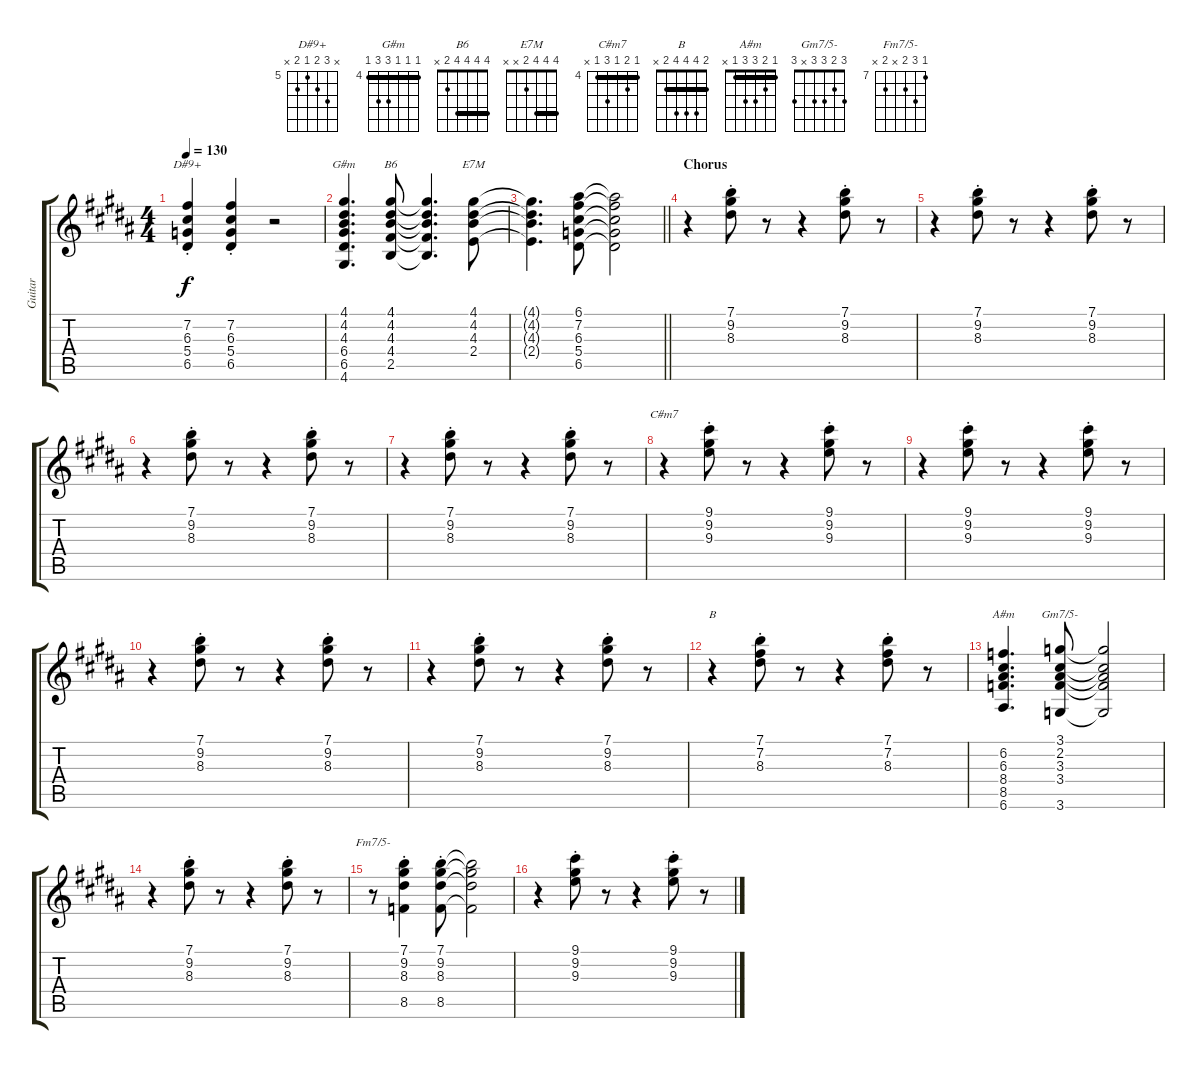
\track ("Guitar" "Guitar") {instrument electricguitarjazz}
\staff {score tabs}
\tuning (E4 B3 G3 D3 A2 E2) {hide}
\chord ("D#9+" x 7 6 5 6 x) {firstfret 5}
\chord ("G#m" 4 4 4 6 6 4) {firstfret 4 barre 4}
\chord ("B6" 4 4 4 4 2 x) {barre 4}
\chord ("E7M" 4 4 4 2 x x) {barre 4}
\chord ("C#m7" 4 5 4 6 4 x) {firstfret 4 barre 4}
\chord ("B" 2 4 4 4 2 x) {barre 2}
\chord ("A#m" 1 2 3 3 1 x) {barre 1}
\chord ("Gm7/5-" 3 2 3 3 x 3)
\chord ("Fm7/5-" 7 9 8 x 8 x) {firstfret 7}
\ts (4 4)
\tempo 130
\clef g2
\ks b
(7.2{st} 6.3{st} 5.4{st} 6.5{st}).4{ch "D#9+" dy f} (7.2{st} 6.3{st} 5.4{st} 6.5{st}).4 r.2 |
(4.1 4.2 4.3 6.4 6.5 4.6).4{d ch "G#m"} (4.1 4.2 4.3 4.4 2.5).8{ch "B6"} (4.1{t} 4.2{t} 4.3{t} 4.4{t} 2.5{t}).4{d} (4.1 4.2 4.3 2.4).8{ch "E7M"} |
\barLineRight lightlight
(4.1{t} 4.2{t} 4.3{t} 2.4{t}).4{d} (6.1 7.2 6.3 5.4 6.5).8 (6.1{t} 7.2{t} 6.3{t} 5.4{t} 6.5{t}).2 |
\section ("" "Chorus")
r.4 (7.1{st} 9.2{st} 8.3{st}).8 r.8 r.4 (7.1{st} 9.2{st} 8.3{st}).8 r.8 |
r.4 (7.1{st} 9.2{st} 8.3{st}).8 r.8 r.4 (7.1{st} 9.2{st} 8.3{st}).8 r.8 |
r.4 (7.1{st} 9.2{st} 8.3{st}).8 r.8 r.4 (7.1{st} 9.2{st} 8.3{st}).8 r.8 |
r.4 (7.1{st} 9.2{st} 8.3{st}).8 r.8 r.4 (7.1{st} 9.2{st} 8.3{st}).8 r.8 |
r.4{ch "C#m7"} (9.1{st} 9.2{st} 9.3{st}).8 r.8 r.4 (9.1{st} 9.2{st} 9.3{st}).8 r.8 |
r.4 (9.1{st} 9.2{st} 9.3{st}).8 r.8 r.4 (9.1{st} 9.2{st} 9.3{st}).8 r.8 |
r.4 (7.1{st} 9.2{st} 8.3{st}).8 r.8 r.4 (7.1{st} 9.2{st} 8.3{st}).8 r.8 |
r.4 (7.1{st} 9.2{st} 8.3{st}).8 r.8 r.4 (7.1{st} 9.2{st} 8.3{st}).8 r.8 |
r.4{ch "B"} (7.1{st} 7.2{st} 8.3{st}).8 r.8 r.4 (7.1{st} 7.2{st} 8.3{st}).8 r.8 |
(6.2 6.3 8.4 8.5 6.6).4{d ch "A#m"} (3.1 2.2 3.3 3.4 3.6).8{ch "Gm7/5-"} (3.1{t} 2.2{t} 3.3{t} 3.4{t} 3.6{t}).2 |
r.4 (7.1{st} 9.2{st} 8.3{st}).8 r.8 r.4 (7.1{st} 9.2{st} 8.3{st}).8 r.8 |
r.8{ch "Fm7/5-"} (7.1{st} 9.2{st} 8.3{st} 8.5{st}).4 (7.1{st} 9.2{st} 8.3{st} 8.5{st}).8 (7.1{t} 9.2{t} 8.3{t} 8.5{t}).2 |
r.4 (9.1{st} 9.2{st} 9.3{st}).8 r.8 r.4 (9.1{st} 9.2{st} 9.3{st}).8 r.8
